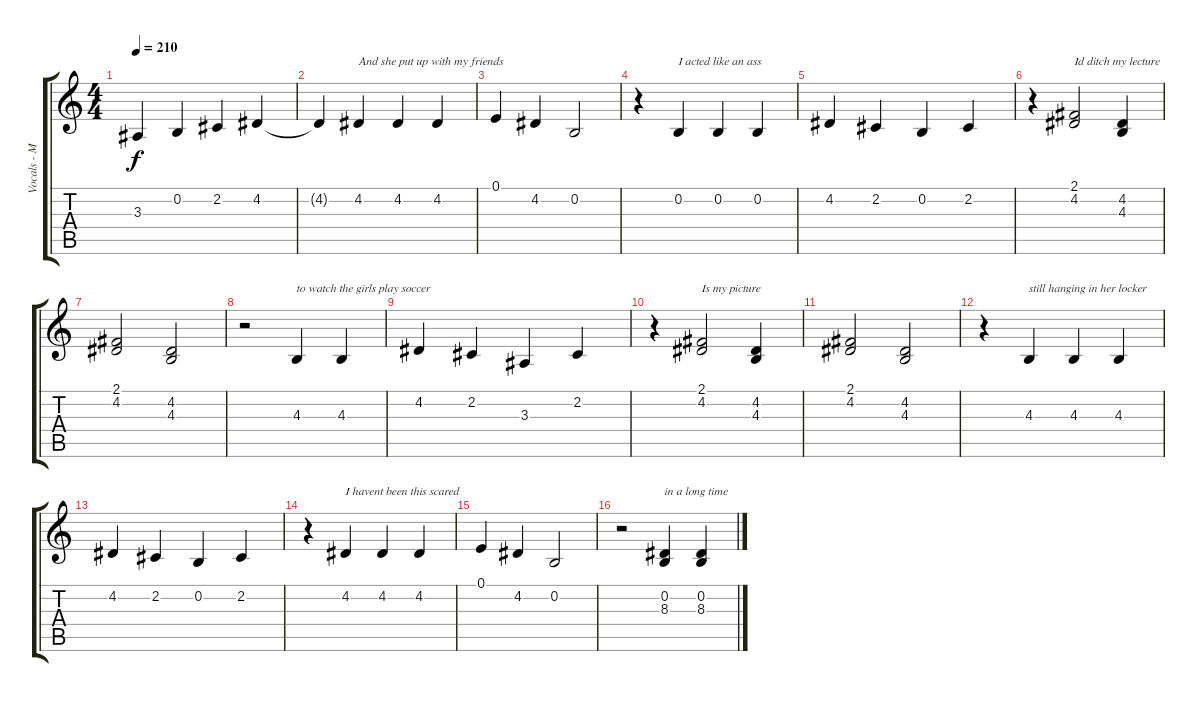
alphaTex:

\track ("Vocals - Mark " "Vocals - M") {instrument sopranosax}
\staff {score tabs}
\tuning (E4 B3 G3 D3 A2 E2) {hide}
\ts (4 4)
\tempo 210
\clef g2
\ks c
3.3.4{dy f} 0.2.4 2.2.4 4.2.4 |
4.2{t}.4 4.2.4{txt "And she put up with my friends"} 4.2.4 4.2.4 |
0.1.4 4.2.4 0.2.2 |
r.4 0.2.4{txt "I acted like an ass"} 0.2.4 0.2.4 |
4.2.4 2.2.4 0.2.4 2.2.4 |
r.4 (2.1 4.2).2{txt "Id ditch my lecture "} (4.2 4.3).4 |
(2.1 4.2).2 (4.2 4.3).2 |
r.2 4.3.4{txt "to watch the girls play soccer"} 4.3.4 |
4.2.4 2.2.4 3.3.4 2.2.4 |
r.4 (2.1 4.2).2{txt "Is my picture "} (4.2 4.3).4 |
(2.1 4.2).2 (4.2 4.3).2 |
r.4 4.3.4{txt "still hanging in her locker"} 4.3.4 4.3.4 |
4.2.4 2.2.4 0.2.4 2.2.4 |
r.4 4.2.4{txt "I havent been this scared "} 4.2.4 4.2.4 |
0.1.4 4.2.4 0.2.2 |
r.2 (0.2 8.3).4{txt "in a long time"} (0.2 8.3).4
